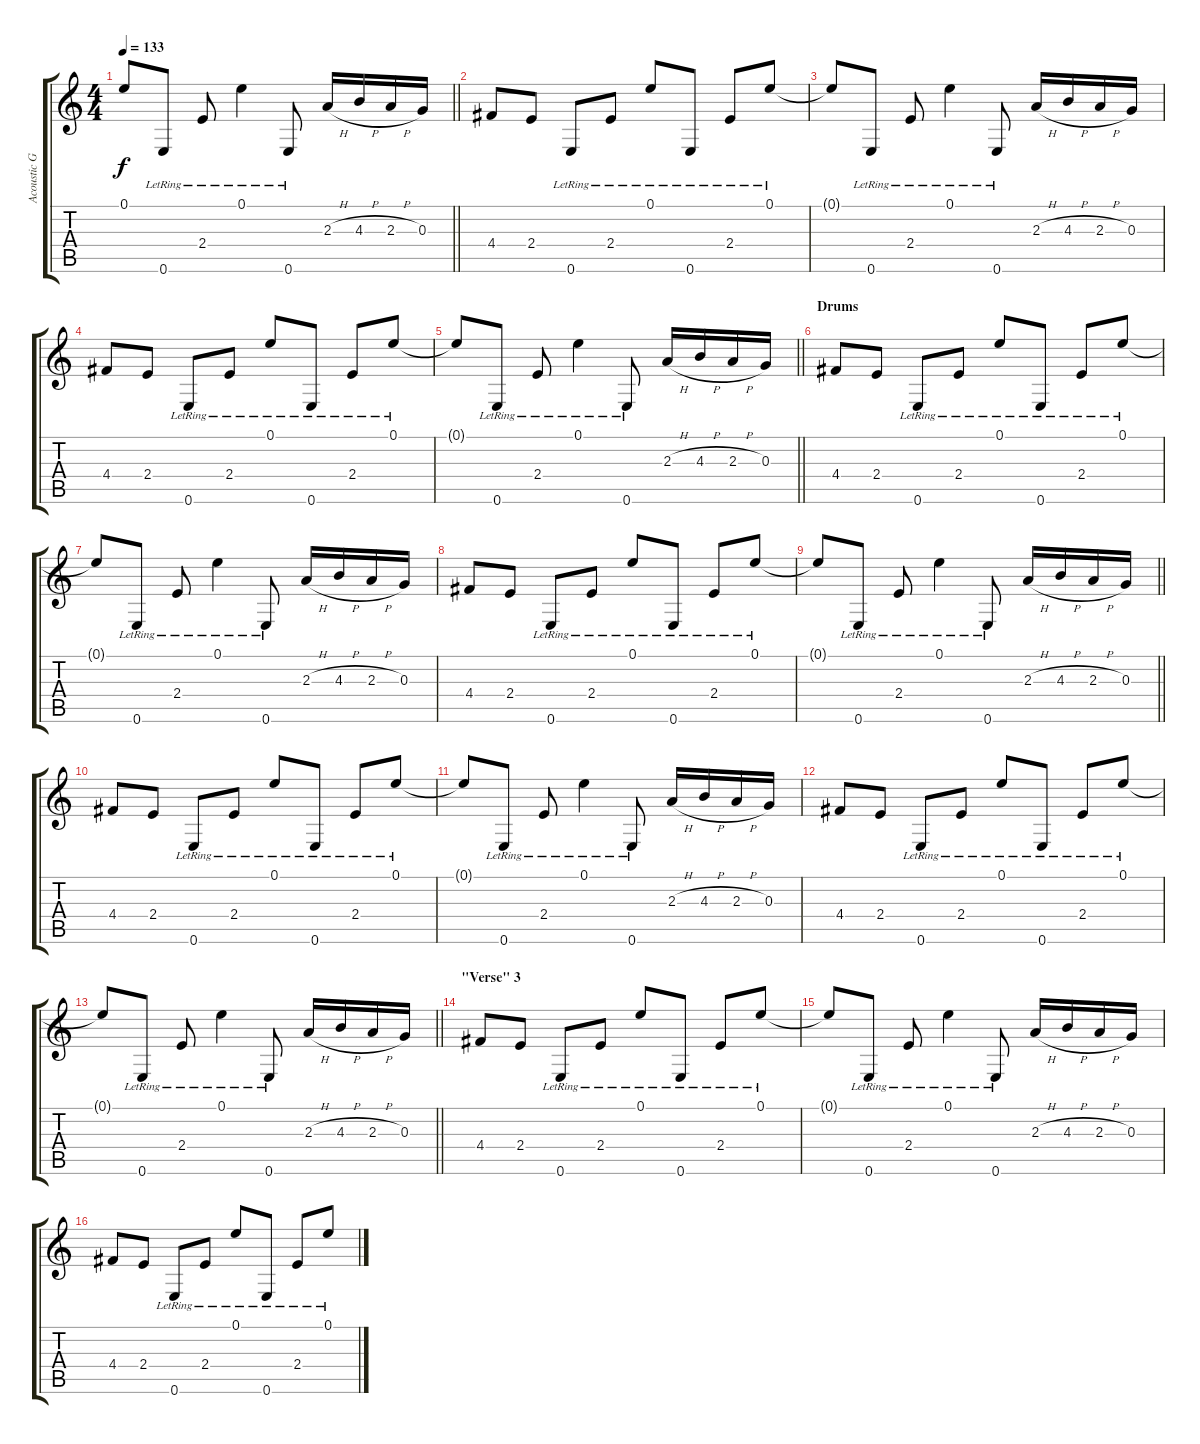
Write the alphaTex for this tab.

\track ("Acoustic Guitars" "Acoustic G") {instrument acousticguitarsteel}
\staff {score tabs}
\tuning (E4 B3 G3 D3 A2 E2) {hide}
\ts (4 4)
\tempo 133
\clef g2
\barLineRight lightlight
\ks c
0.1{t}.8{dy f} 0.6{lr}.8 2.4{lr}.8 0.1{lr}.4 0.6{lr}.8 2.3{h}.16 4.3{h}.16 2.3{h}.16 0.3.16 |
\section ("" "")
4.4.8 2.4.8 0.6{lr}.8 2.4{lr}.8 0.1{lr}.8 0.6{lr}.8 2.4{lr}.8 0.1{lr}.8 |
0.1{t}.8 0.6{lr}.8 2.4{lr}.8 0.1{lr}.4 0.6{lr}.8 2.3{h}.16 4.3{h}.16 2.3{h}.16 0.3.16 |
4.4.8 2.4.8 0.6{lr}.8 2.4{lr}.8 0.1{lr}.8 0.6{lr}.8 2.4{lr}.8 0.1{lr}.8 |
\barLineRight lightlight
0.1{t}.8 0.6{lr}.8 2.4{lr}.8 0.1{lr}.4 0.6{lr}.8 2.3{h}.16 4.3{h}.16 2.3{h}.16 0.3.16 |
\section ("" "Drums")
4.4.8 2.4.8 0.6{lr}.8 2.4{lr}.8 0.1{lr}.8 0.6{lr}.8 2.4{lr}.8 0.1{lr}.8 |
0.1{t}.8 0.6{lr}.8 2.4{lr}.8 0.1{lr}.4 0.6{lr}.8 2.3{h}.16 4.3{h}.16 2.3{h}.16 0.3.16 |
4.4.8 2.4.8 0.6{lr}.8 2.4{lr}.8 0.1{lr}.8 0.6{lr}.8 2.4{lr}.8 0.1{lr}.8 |
\barLineRight lightlight
0.1{t}.8 0.6{lr}.8 2.4{lr}.8 0.1{lr}.4 0.6{lr}.8 2.3{h}.16 4.3{h}.16 2.3{h}.16 0.3.16 |
\section ("" "")
4.4.8 2.4.8 0.6{lr}.8 2.4{lr}.8 0.1{lr}.8 0.6{lr}.8 2.4{lr}.8 0.1{lr}.8 |
0.1{t}.8 0.6{lr}.8 2.4{lr}.8 0.1{lr}.4 0.6{lr}.8 2.3{h}.16 4.3{h}.16 2.3{h}.16 0.3.16 |
4.4.8 2.4.8 0.6{lr}.8 2.4{lr}.8 0.1{lr}.8 0.6{lr}.8 2.4{lr}.8 0.1{lr}.8 |
\barLineRight lightlight
0.1{t}.8 0.6{lr}.8 2.4{lr}.8 0.1{lr}.4 0.6{lr}.8 2.3{h}.16 4.3{h}.16 2.3{h}.16 0.3.16 |
\section ("" "\"Verse\" 3")
4.4.8 2.4.8 0.6{lr}.8 2.4{lr}.8 0.1{lr}.8 0.6{lr}.8 2.4{lr}.8 0.1{lr}.8 |
0.1{t}.8 0.6{lr}.8 2.4{lr}.8 0.1{lr}.4 0.6{lr}.8 2.3{h}.16 4.3{h}.16 2.3{h}.16 0.3.16 |
4.4.8 2.4.8 0.6{lr}.8 2.4{lr}.8 0.1{lr}.8 0.6{lr}.8 2.4{lr}.8 0.1{lr}.8
